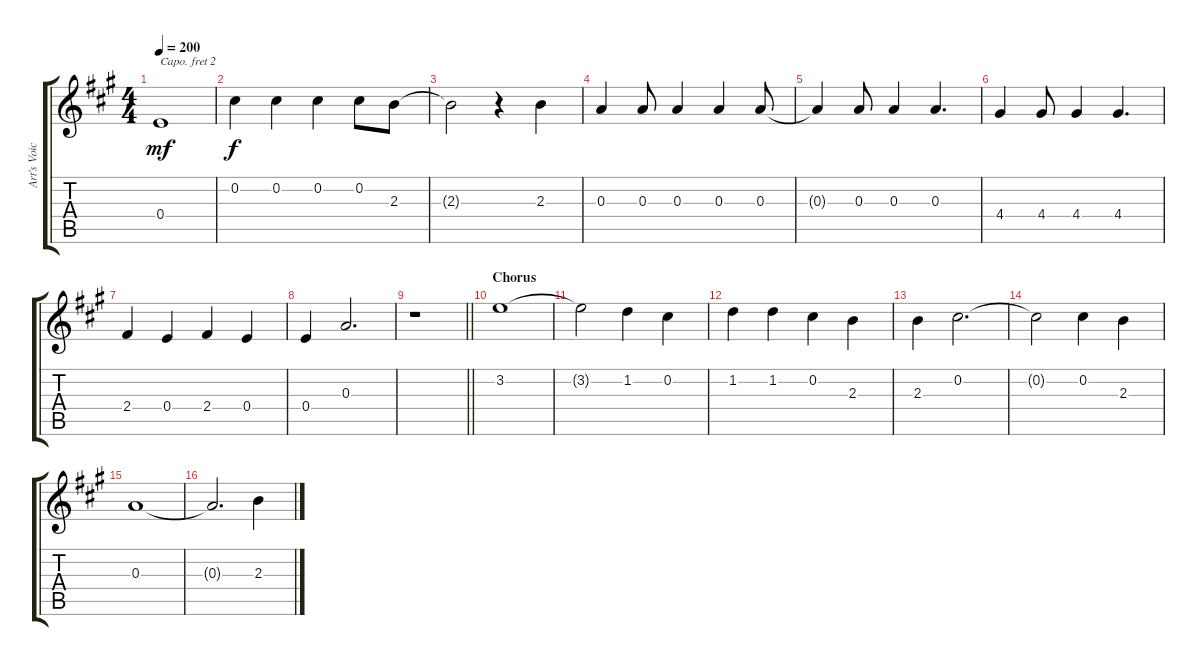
\track ("Art's Voice" "Art's Voic") {instrument electricguitarclean}
\staff {score tabs}
\capo 2
\tuning (E4 B3 G3 D3 A2 E2) {hide}
\ts (4 4)
\tempo 200
\clef g2
\ks a
0.4{t}.1{dy mf} |
0.2.4{dy f} 0.2.4 0.2.4 0.2.8 2.3.8 |
2.3{t}.2 r.4 2.3.4 |
0.3.4 0.3.8 0.3.4 0.3.4 0.3.8 |
0.3{t}.4 0.3.8 0.3.4 0.3.4{d} |
4.4.4 4.4.8 4.4.4 4.4.4{d} |
2.4.4 0.4.4 2.4.4 0.4.4 |
0.4.4 0.3.2{d} |
\barLineRight lightlight
r.1 |
\section ("" "Chorus")
3.2.1 |
3.2{t}.2 1.2.4 0.2.4 |
1.2.4 1.2.4 0.2.4 2.3.4 |
2.3.4 0.2.2{d} |
0.2{t}.2 0.2.4 2.3.4 |
0.3.1 |
0.3{t}.2{d} 2.3.4
